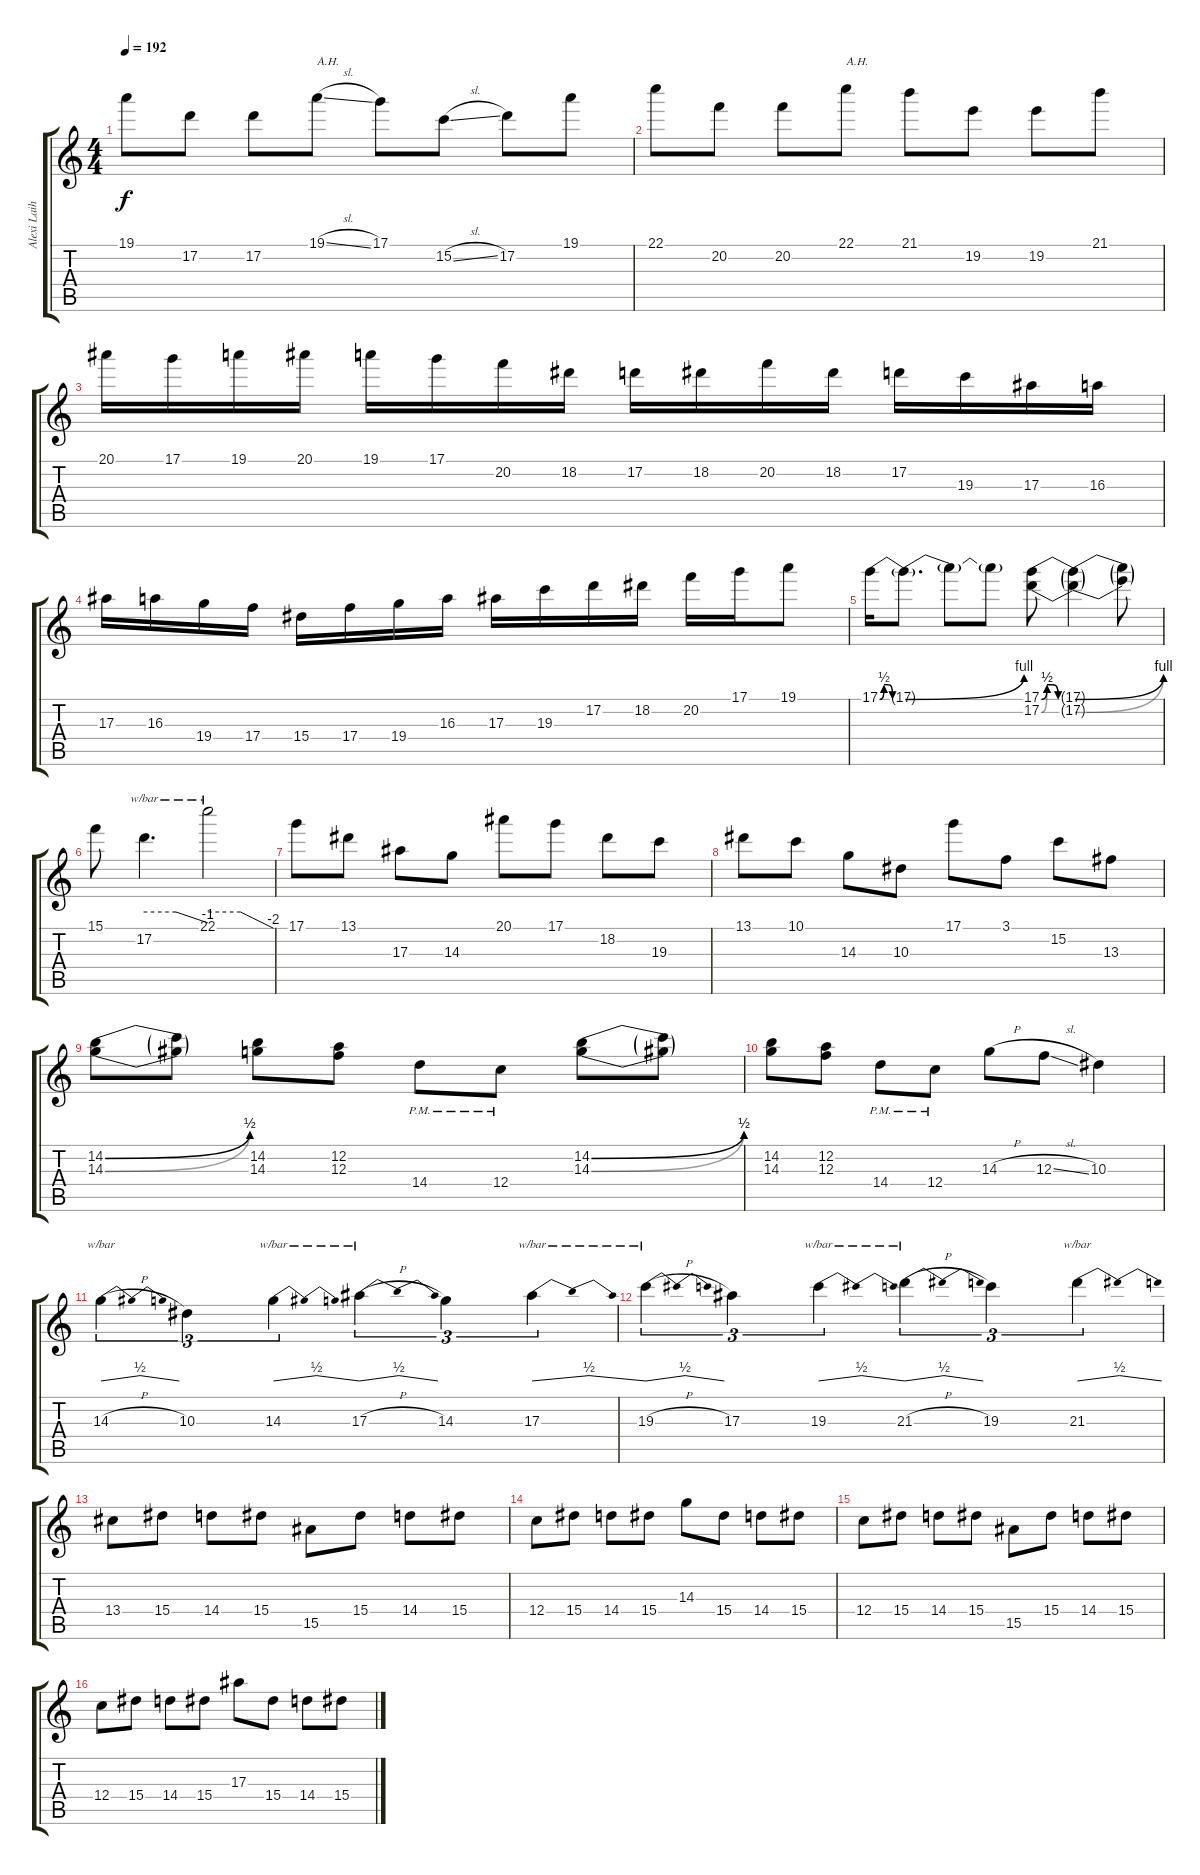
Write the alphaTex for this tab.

\track ("Alexi Laiho" "Alexi Laih") {instrument distortionguitar}
\staff {score tabs}
\tuning (D4 A3 F3 C3 G2 C2) {hide}
\ts (4 4)
\tempo 192
\clef g2
\ks c
19.1.8{dy f} 17.2.8 17.2.8 19.1{sl}.8{txt "A.H."} 17.1.8 15.2{sl}.8 17.2.8 19.1.8 |
22.1.8 20.2.8 20.2.8 22.1.8{txt "A.H."} 21.1.8 19.2.8 19.2.8 21.1.8 |
20.1.16 17.1.16 19.1.16 20.1.16 19.1.16 17.1.16 20.2.16 18.2.16 17.2.16 18.2.16 20.2.16 18.2.16 17.2.16 19.3.16 17.3.16 16.3.16 |
17.3.16 16.3.16 19.4.16 17.4.16 15.4.16 17.4.16 19.4.16 16.3.16 17.3.16 19.3.16 17.2.16 18.2.16 20.2.16 17.1.16 19.1.8 |
17.1{be (custom 0 0 10 2 20 2 30 0 60 0)}.16 17.1{be (bend 0 0 60 4) t}.8{d} 17.1{t}.8 17.1{t}.8 (17.1{be (custom 0 0 10 2 20 2 30 0 60 0)} 17.2{be (custom 0 0 10 2 20 2 30 0 60 0)}).8 (17.1{be (bend 0 0 60 4) t} 17.2{be (bend 0 0 60 4) t}).4 (17.1{t} 17.2{t}).8 |
15.1.8 17.2.4{d tbe (custom default 0 0 30 0 60 -4)} 22.1.2{tbe (custom default 0 0 30 0 60 -8)} |
17.1.8 13.1.8 17.3.8 14.3.8 20.1.8 17.1.8 18.2.8 19.3.8 |
13.1.8 10.1.8 14.3.8 10.3.8 17.1.8 3.1.8 15.2.8 13.3.8 |
(14.2{be (bend 0 0 60 2)} 14.3{be (bend 0 0 60 2)}).8 (14.2{t} 14.3{t}).8 (14.2 14.3).8 (12.2 12.3).8 14.4{pm}.8 12.4{pm}.8 (14.2{be (bend 0 0 60 2)} 14.3{be (bend 0 0 60 2)}).8 (14.2{t} 14.3{t}).8 |
(14.2 14.3).8 (12.2 12.3).8 14.4{pm}.8 12.4{pm}.8 14.3{h}.8 12.3{sl}.8 10.3.4 |
14.3{h}.4{tu (3 2) tbe (dip default 0 0 30 2 60 0)} 10.3.4{tu (3 2)} 14.3.4{tu (3 2) tbe (dip default 0 0 30 2 60 0)} 17.3{h}.4{tu (3 2) tbe (dip default 0 0 30 2 60 0)} 14.3.4{tu (3 2)} 17.3.4{tu (3 2) tbe (dip default 0 0 30 2 60 0)} |
19.3{h}.4{tu (3 2) tbe (dip default 0 0 30 2 60 0)} 17.3.4{tu (3 2)} 19.3.4{tu (3 2) tbe (dip default 0 0 30 2 60 0)} 21.3{h}.4{tu (3 2) tbe (dip default 0 0 30 2 60 0)} 19.3.4{tu (3 2)} 21.3.4{tu (3 2) tbe (dip default 0 0 30 2 60 0)} |
13.4.8 15.4.8 14.4.8 15.4.8 15.5.8 15.4.8 14.4.8 15.4.8 |
12.4.8 15.4.8 14.4.8 15.4.8 14.3.8 15.4.8 14.4.8 15.4.8 |
12.4.8 15.4.8 14.4.8 15.4.8 15.5.8 15.4.8 14.4.8 15.4.8 |
12.4.8 15.4.8 14.4.8 15.4.8 17.3.8 15.4.8 14.4.8 15.4.8
